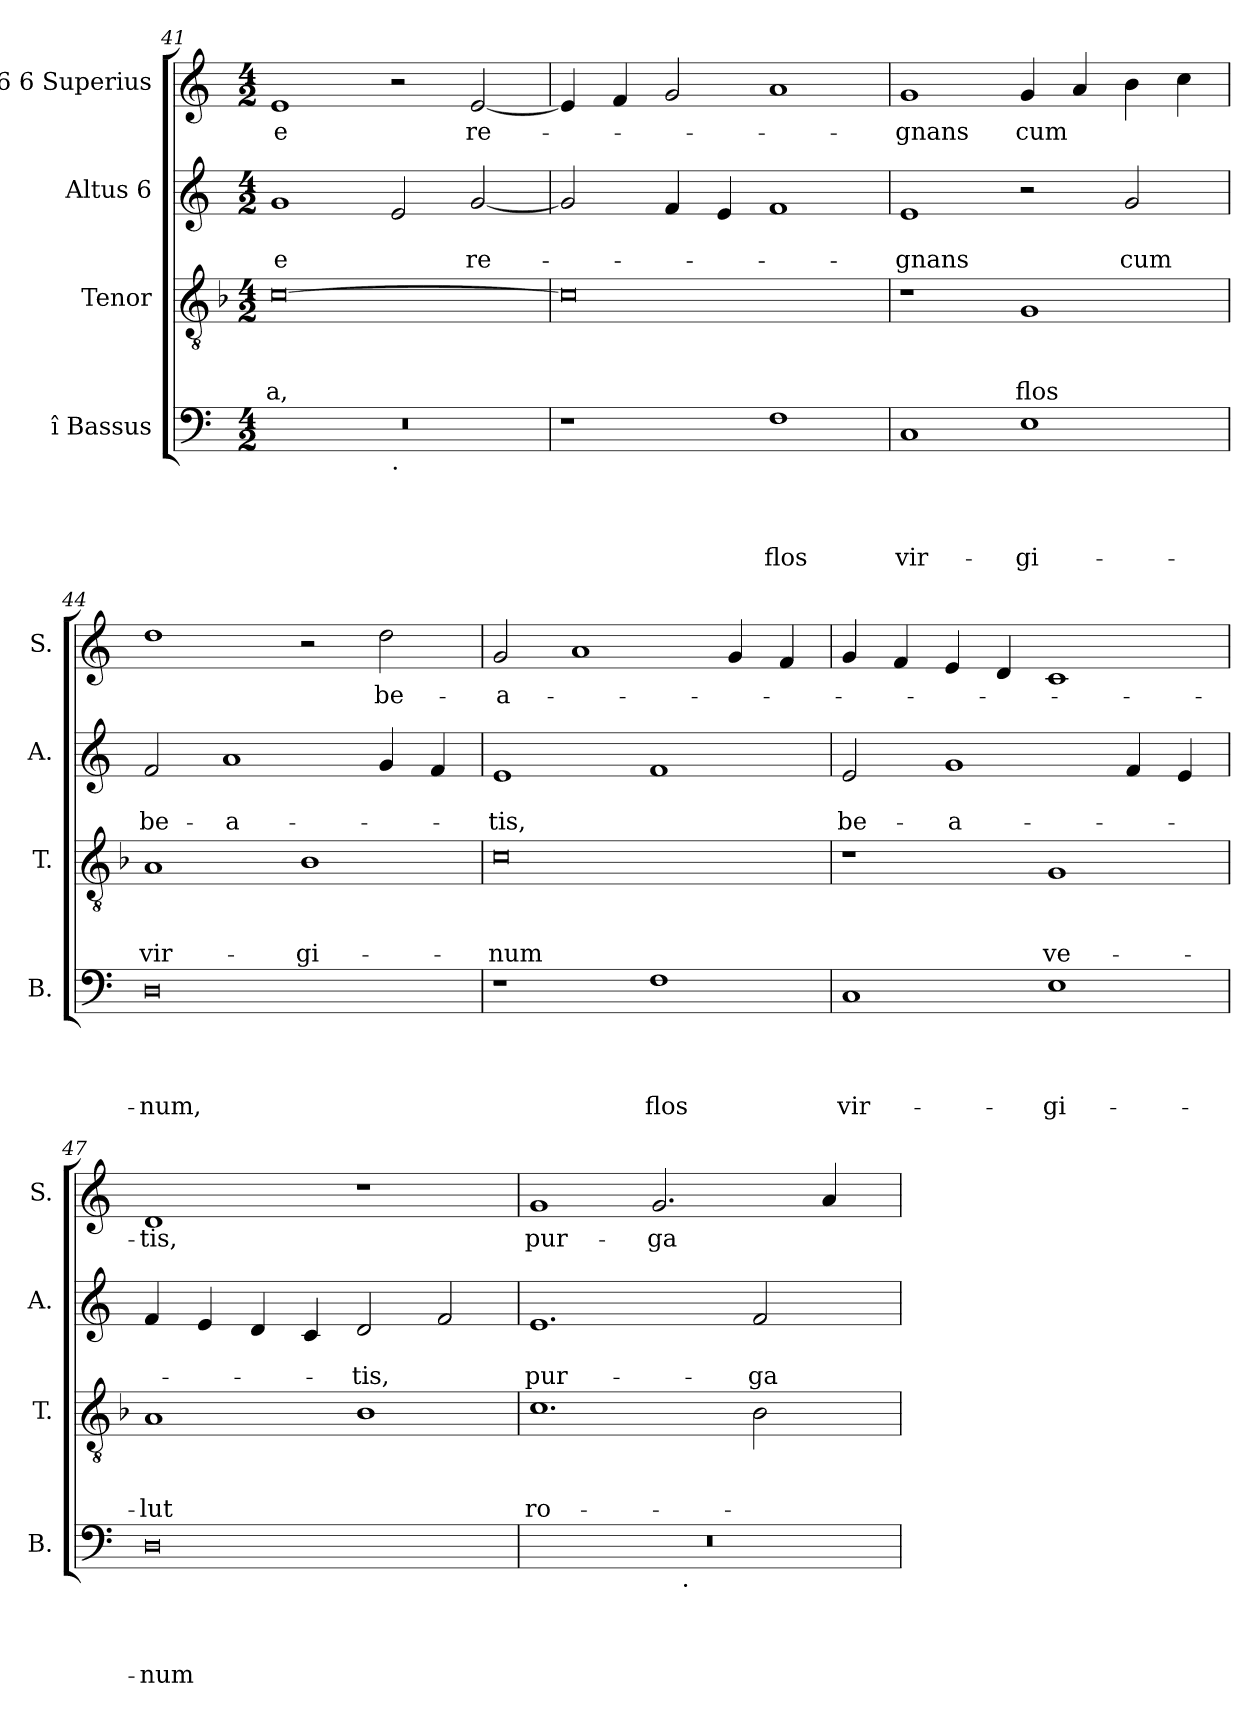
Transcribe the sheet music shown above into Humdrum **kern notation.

**kern	**text	**text	**text	**text	**kern	**text	**text	**text	**kern	**text	**text	**kern	**text
*part4	*part4	*part4	*part4	*part4	*part3	*part3	*part3	*part3	*part2	*part2	*part2	*part1	*part1
*staff4	*staff4	*staff4	*staff4	*staff4	*staff3	*staff3	*staff3	*staff3	*staff2	*staff2	*staff2	*staff1	*staff1
*I"î Bassus	*	*	*	*	*I"Tenor	*	*	*	*I"Altus 6	*	*	*I"6 6 Superius	*
*I'B.	*	*	*	*	*I'T.	*	*	*	*I'A.	*	*	*I'S.	*
*clefF4	*	*	*	*	*clefGv2	*	*	*	*clefG2	*	*	*clefG2	*
*ITrd-3c-5	*	*	*	*	*	*	*	*	*ITrd-3c-5	*	*	*ITrd-3c-5	*
*k[b-]	*	*	*	*	*k[b-]	*	*	*	*k[b-]	*	*	*k[b-]	*
*F:	*	*	*	*	*F:	*	*	*	*F:	*	*	*F:	*
*M4/2	*	*	*	*	*M4/2	*	*	*	*M4/2	*	*	*M4/2	*
=41	=41	=41	=41	=41	=41	=41	=41	=41	=41	=41	=41	=41	=41
!	!	!	!	!	!	!	!	!LO:LY:b	!	!	!LO:LY:b:rj	!	!LO:LY:b:rj
*^	*	*	*	*	*	*	*	*	*	*	*	*	*
0r	1ryy	.	.	.	.	[>0c	.	.	-a,	1cc	.	-e	1a	-e
!	!LO:TX:b:t=.	!	!	!	!	!	!	!	!	!	!	!	!	!
.	1ryy	.	.	.	.	.	.	.	.	2a/	.	.	2r	.
!	!	!	!	!	!	!	!	!	!	!	!	!LO:LY:b	!	!LO:LY:b
.	.	.	.	.	.	.	.	.	.	[<2cc/	.	re-	[<2a/	re-
*v	*v	*	*	*	*	*	*	*	*	*	*	*	*	*
=42	=42	=42	=42	=42	=42	=42	=42	=42	=42	=42	=42	=42	=42
1r	.	.	.	.	0c]	.	.	.	2cc/]	.	.	4a/]	.
.	.	.	.	.	.	.	.	.	.	.	.	4b-/	.
.	.	.	.	.	.	.	.	.	4b-/	.	.	2cc/	.
.	.	.	.	.	.	.	.	.	4a/	.	.	.	.
!	!	!	!	!LO:LY:b	!	!	!	!	!	!	!	!	!
1B-	.	.	.	flos	.	.	.	.	1b-	.	.	1dd	.
!!LO:PB:g=z
=43	=43	=43	=43	=43	=43	=43	=43	=43	=43	=43	=43	=43	=43
!	!	!	!	!LO:LY:b	!	!	!	!	!	!	!LO:LY:b	!	!LO:LY:b
1F	.	.	.	vir-	1r	.	.	.	1a	.	-gnans	1cc	-gnans
!	!	!	!	!LO:LY:b	!	!	!	!LO:LY:b	!	!	!	!	!LO:LY:b
1A	.	.	.	-gi-	1G	.	.	flos	2r	.	.	4cc/	cum
.	.	.	.	.	.	.	.	.	.	.	.	4dd/	.
!	!	!	!	!	!	!	!	!	!	!	!LO:LY:b	!	!
.	.	.	.	.	.	.	.	.	2cc/	.	cum	4ee\	.
.	.	.	.	.	.	.	.	.	.	.	.	4ff\	.
=44	=44	=44	=44	=44	=44	=44	=44	=44	=44	=44	=44	=44	=44
!	!	!	!	!LO:LY:b	!	!	!	!LO:LY:b	!	!	!LO:LY:b	!	!
0G	.	.	.	-num,	1A	.	.	vir-	2b-/	.	be-	1gg	.
!	!	!	!	!	!	!	!	!	!	!	!LO:LY:b:rj	!	!
.	.	.	.	.	.	.	.	.	1dd	.	-a-	.	.
!	!	!	!	!	!	!	!	!LO:LY:b	!	!	!	!	!
.	.	.	.	.	1B-	.	.	-gi-	.	.	.	2r	.
!	!	!	!	!	!	!	!	!	!	!	!	!	!LO:LY:b
.	.	.	.	.	.	.	.	.	4cc/	.	.	2gg\	be-
.	.	.	.	.	.	.	.	.	4b-/	.	.	.	.
=45	=45	=45	=45	=45	=45	=45	=45	=45	=45	=45	=45	=45	=45
!	!	!	!	!	!	!	!	!LO:LY:b	!	!	!LO:LY:b	!	!LO:LY:b
1r	.	.	.	.	0c	.	.	-num	1a	.	-tis,	2cc/	-a-
.	.	.	.	.	.	.	.	.	.	.	.	1dd	.
!	!	!	!	!LO:LY:b	!	!	!	!	!	!	!	!	!
1B-	.	.	.	flos	.	.	.	.	1b-	.	.	.	.
.	.	.	.	.	.	.	.	.	.	.	.	4cc/	.
.	.	.	.	.	.	.	.	.	.	.	.	4b-/	.
=46	=46	=46	=46	=46	=46	=46	=46	=46	=46	=46	=46	=46	=46
!	!	!	!	!LO:LY:b	!	!	!	!	!	!	!LO:LY:b	!	!
1F	.	.	.	vir-	1r	.	.	.	2a/	.	be-	4cc/	.
.	.	.	.	.	.	.	.	.	.	.	.	4b-/	.
!	!	!	!	!	!	!	!	!	!	!	!LO:LY:b:rj	!	!
.	.	.	.	.	.	.	.	.	1cc	.	-a-	4a/	.
.	.	.	.	.	.	.	.	.	.	.	.	4g/	.
!	!	!	!	!LO:LY:b	!	!	!	!LO:LY:b	!	!	!	!	!
1A	.	.	.	-gi-	1G	.	.	ve-	.	.	.	1f	.
.	.	.	.	.	.	.	.	.	4b-/	.	.	.	.
.	.	.	.	.	.	.	.	.	4a/	.	.	.	.
=47	=47	=47	=47	=47	=47	=47	=47	=47	=47	=47	=47	=47	=47
!	!	!	!	!LO:LY:b	!	!	!	!LO:LY:b	!	!	!	!	!LO:LY:b
0G	.	.	.	-num	1A	.	.	-lut	4b-/	.	.	1g	-tis,
.	.	.	.	.	.	.	.	.	4a/	.	.	.	.
.	.	.	.	.	.	.	.	.	4g/	.	.	.	.
.	.	.	.	.	.	.	.	.	4f/	.	.	.	.
!	!	!	!	!	!	!	!	!	!	!	!LO:LY:b	!	!
.	.	.	.	.	1B-	.	.	.	2g/	.	-tis,	1r	.
.	.	.	.	.	.	.	.	.	2b-/	.	.	.	.
!!LO:LB:g=z
=48	=48	=48	=48	=48	=48	=48	=48	=48	=48	=48	=48	=48	=48
!	!	!	!	!	!	!	!	!LO:LY:b	!	!	!LO:LY:b	!	!LO:LY:b
*^	*	*	*	*	*	*	*	*	*	*	*	*	*
0r	1ryy	.	.	.	.	1.c	.	.	ro-	1.a	.	pur-	1cc	pur-
!	!	!	!	!	!	!	!	!	!	!	!	!	!	!LO:LY:b
.	16.ryy	.	.	.	.	.	.	.	.	.	.	.	2.cc/	-ga
!	!LO:TX:b:t=.	!	!	!	!	!	!	!	!	!	!	!	!	!
.	2ryy	.	.	.	.	.	.	.	.	.	.	.	.	.
!	!	!	!	!	!	!	!	!	!	!	!	!LO:LY:b	!	!
.	.	.	.	.	.	2B-\	.	.	.	2b-/	.	-ga	.	.
.	4ryy	.	.	.	.	.	.	.	.	.	.	.	.	.
.	.	.	.	.	.	.	.	.	.	.	.	.	4dd/	.
.	8ryy	.	.	.	.	.	.	.	.	.	.	.	.	.
.	32ryy	.	.	.	.	.	.	.	.	.	.	.	.	.
*v	*v	*	*	*	*	*	*	*	*	*	*	*	*	*
=	=	=	=	=	=	=	=	=	=	=	=	=	=
*-	*-	*-	*-	*-	*-	*-	*-	*-	*-	*-	*-	*-	*-
